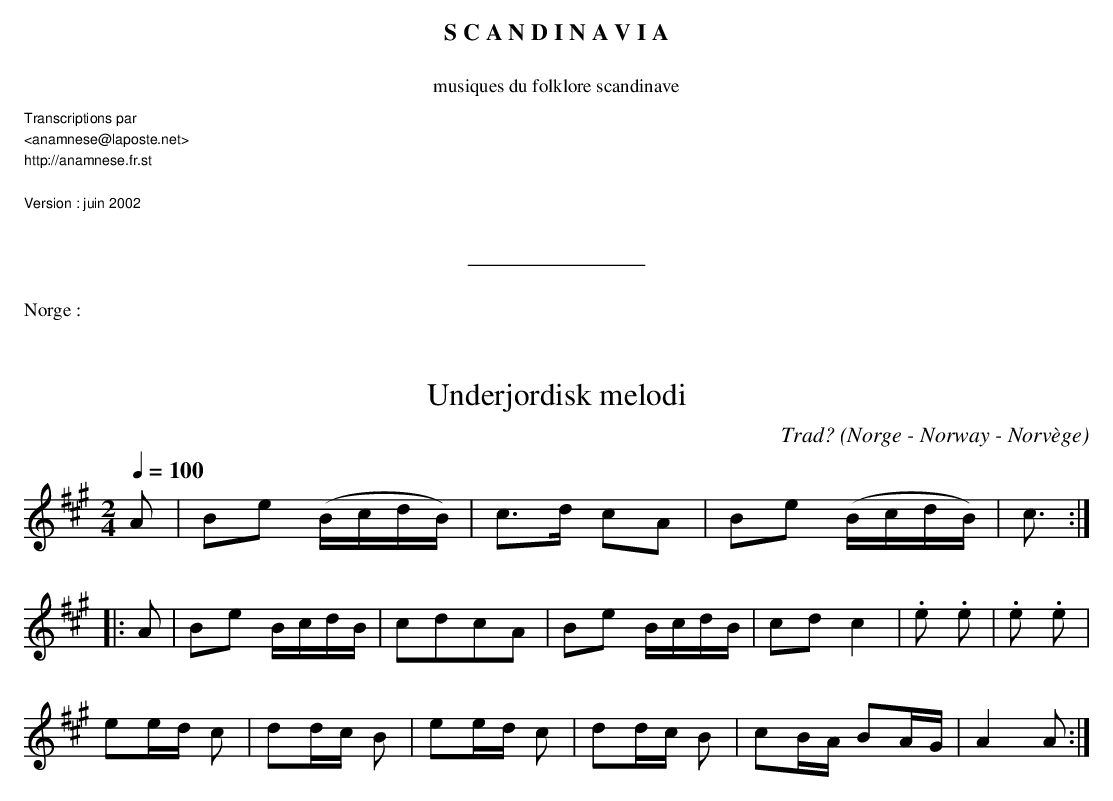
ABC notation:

X:1
T:Underjordisk melodi
C:Trad?
O:Norge - Norway - Norvège
M:2/4
L:1/8
Q:1/4=100
K:A
A | Be (B/c/d/B/) | c>d cA | Be (B/c/d/B/) | c3/2 :|!
|: A | Be B/c/d/B/ | cdcA | Be B/c/d/B/ | cd c2 |\
 .e .e | .e .e |!
ee/d/ c | dd/c/ B | ee/d/ c | dd/c/ B | cB/A/ BA/G/ | A2 A :|
